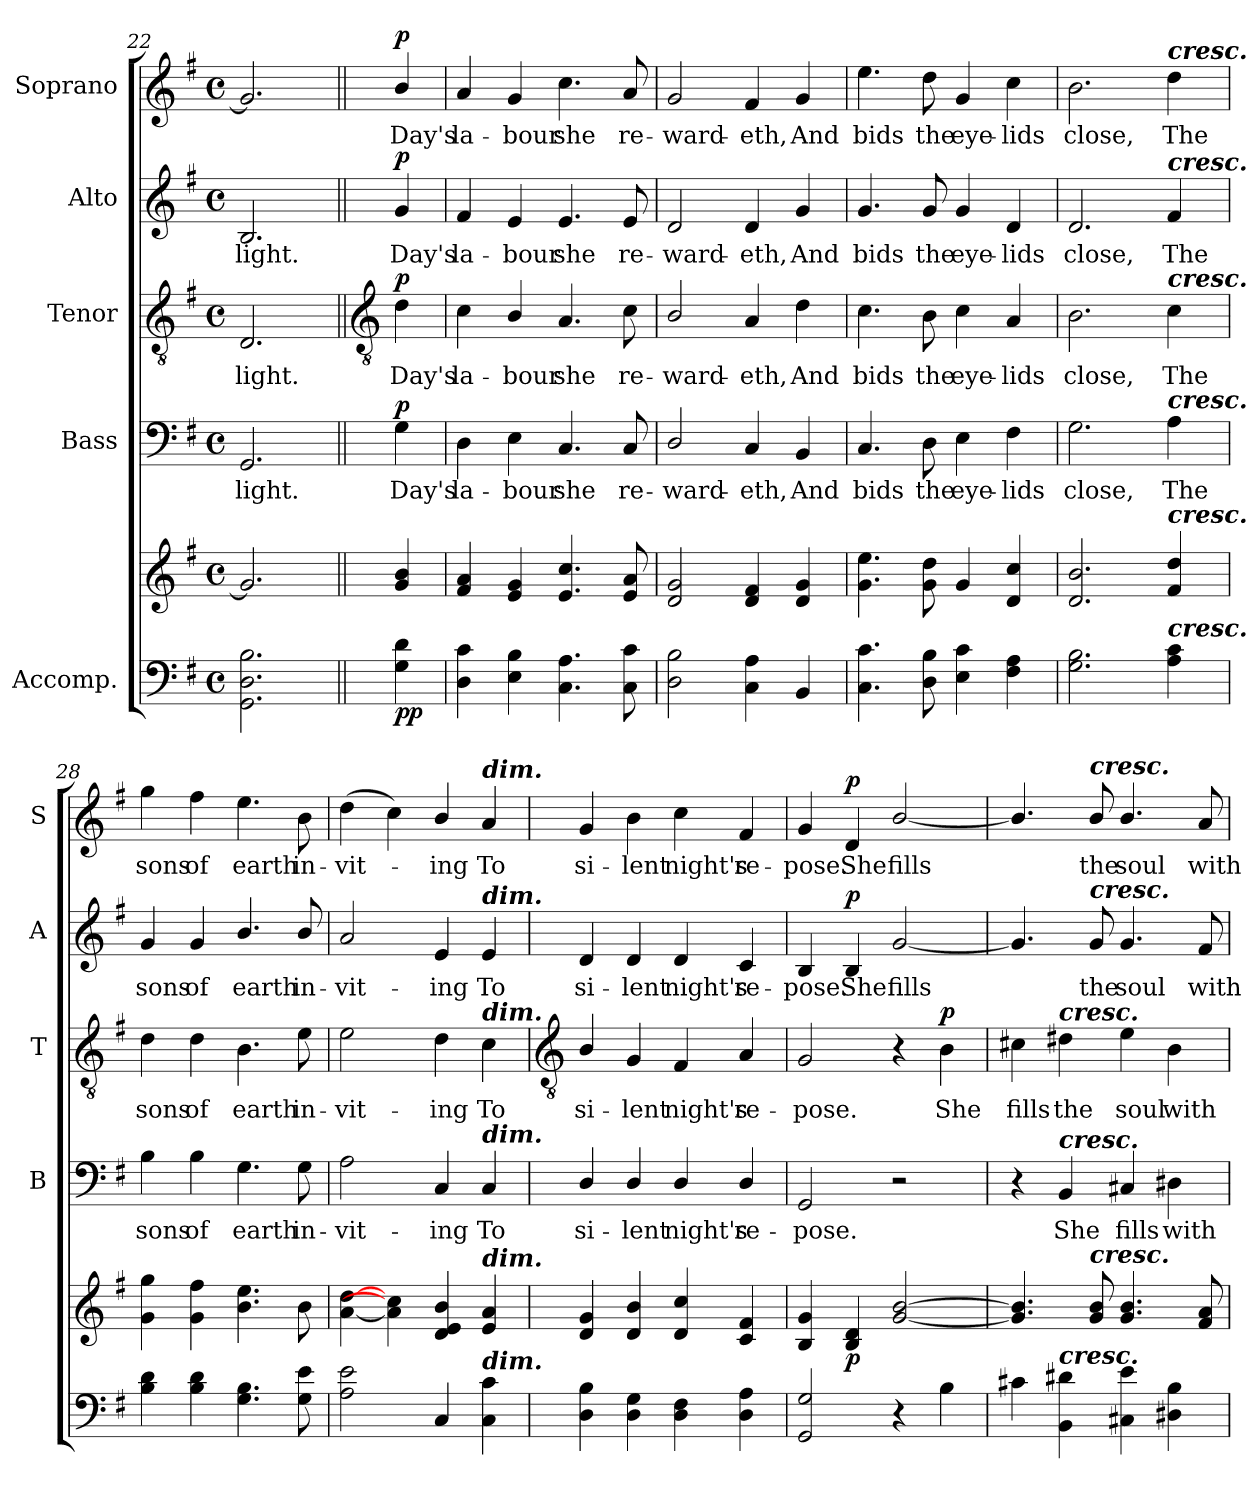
**kern	**kern	**dynam	**kern	**text	**dynam	**kern	**text	**dynam	**kern	**text	**dynam	**kern	**text	**dynam
*part5	*part5	*part5	*part4	*part4	*part4	*part3	*part3	*part3	*part2	*part2	*part2	*part1	*part1	*part1
*staff6	*staff5	*staff5/6	*staff4	*staff4	*staff4	*staff3	*staff3	*staff3	*staff2	*staff2	*staff2	*staff1	*staff1	*staff1
*I"Accomp.	*	*	*I"Bass	*	*	*I"Tenor	*	*	*I"Alto	*	*	*I"Soprano	*	*
*	*	*	*I'B	*	*	*I'T	*	*	*I'A	*	*	*I'S	*	*
*clefF4	*clefG2	*	*clefF4	*	*	*clefGv2	*	*	*clefG2	*	*	*clefG2	*	*
*k[f#]	*k[f#]	*	*k[f#]	*	*	*k[f#]	*	*	*k[f#]	*	*	*k[f#]	*	*
*G:	*G:	*	*G:	*	*	*G:	*	*	*G:	*	*	*G:	*	*
*M4/4	*M4/4	*	*M4/4	*	*	*M4/4	*	*	*M4/4	*	*	*M4/4	*	*
*met(c)	*met(c)	*	*met(c)	*	*	*met(c)	*	*	*met(c)	*	*	*met(c)	*	*
=22	=22	=22	=22	=22	=22	=22	=22	=22	=22	=22	=22	=22	=22	=22
*	*^	*	*	*	*	*	*	*	*	*	*	*	*	*
!	!	!	!	!	!LO:LY:b	!	!	!LO:LY:b	!	!	!LO:LY:b	!	!	!	!
2.GG 2.D 2.B	2.g/]	2.ryy	.	2.GG	light.	.	2.D	light.	.	2.B	light.	.	2.g]	.	.
*	*v	*v	*	*	*	*	*	*	*	*	*	*	*	*	*
!!LO:LB:g=z
=23||	=23||	=23||	=23||	=23||	=23||	=23||	=23||	=23||	=23||	=23||	=23||	=23||	=23||	=23||
*	*	*	*	*	*	*clefGv2	*	*	*	*	*	*	*	*
*	*^	*	*	*	*	*	*	*	*	*	*	*	*	*
!	!	!	!LO:DY:b=2	!	!LO:LY:b	!	!	!LO:LY:b	!	!	!LO:LY:b	!	!	!LO:LY:b	!
!	!	!	!LO:DY:n=1:b	!	!	!LO:DY:b	!	!	!LO:DY:b	!	!	!LO:DY:b	!	!	!LO:DY:b
*	*v	*v	*	*	*	*	*	*	*	*	*	*	*	*	*
4G 4d	4g/ 4b/	p p	4G	Day's	p	4d	Day's	p	4g	Day's	p	4b/	Day's	p
=24	=24	=24	=24	=24	=24	=24	=24	=24	=24	=24	=24	=24	=24	=24
!	!	!	!	!LO:LY:b	!	!	!LO:LY:b	!	!	!LO:LY:b	!	!	!LO:LY:b	!
4D 4c	4f# 4a	.	4D	la-	.	4c	la-	.	4f#	la-	.	4a	la-	.
!	!	!	!	!LO:LY:b	!	!	!LO:LY:b	!	!	!LO:LY:b	!	!	!LO:LY:b	!
4E 4B	4e 4g	.	4E	-bour	.	4B/	-bour	.	4e	-bour	.	4g	-bour	.
!	!	!	!	!LO:LY:b	!	!	!LO:LY:b	!	!	!LO:LY:b	!	!	!LO:LY:b	!
4.C 4.A	4.e 4.cc	.	4.C	she	.	4.A	she	.	4.e	she	.	4.cc	she	.
!	!	!	!	!LO:LY:b	!	!	!LO:LY:b	!	!	!LO:LY:b	!	!	!LO:LY:b	!
8C 8c	8e 8a	.	8C	re-	.	8c	re-	.	8e	re-	.	8a	re-	.
=25	=25	=25	=25	=25	=25	=25	=25	=25	=25	=25	=25	=25	=25	=25
!	!	!	!	!LO:LY:b	!	!	!LO:LY:b	!	!	!LO:LY:b	!	!	!LO:LY:b	!
2D 2B	2d 2g	.	2D/	-ward-	.	2B/	-ward-	.	2d	-ward-	.	2g	-ward-	.
!	!	!	!	!LO:LY:b	!	!	!LO:LY:b	!	!	!LO:LY:b	!	!	!LO:LY:b	!
4C 4A	4d 4f#	.	4C	-eth,	.	4A	-eth,	.	4d	-eth,	.	4f#	-eth,	.
!	!	!	!	!LO:LY:b	!	!	!LO:LY:b	!	!	!LO:LY:b	!	!	!LO:LY:b	!
4BB	4d 4g	.	4BB	And	.	4d	And	.	4g	And	.	4g	And	.
=26	=26	=26	=26	=26	=26	=26	=26	=26	=26	=26	=26	=26	=26	=26
!	!	!	!	!LO:LY:b	!	!	!LO:LY:b	!	!	!LO:LY:b	!	!	!LO:LY:b	!
4.C 4.c	4.g 4.ee	.	4.C	bids	.	4.c	bids	.	4.g	bids	.	4.ee	bids	.
!	!	!	!	!LO:LY:b	!	!	!LO:LY:b	!	!	!LO:LY:b	!	!	!LO:LY:b	!
8D 8B	8g 8dd	.	8D	the	.	8B	the	.	8g	the	.	8dd	the	.
!	!	!	!	!LO:LY:b	!	!	!LO:LY:b	!	!	!LO:LY:b	!	!	!LO:LY:b	!
4E 4c	4g	.	4E	eye-	.	4c	eye-	.	4g	eye-	.	4g	eye-	.
!	!	!	!	!LO:LY:b	!	!	!LO:LY:b	!	!	!LO:LY:b	!	!	!LO:LY:b	!
4F# 4A	4d 4cc	.	4F#	-lids	.	4A	-lids	.	4d	-lids	.	4cc	-lids	.
=27	=27	=27	=27	=27	=27	=27	=27	=27	=27	=27	=27	=27	=27	=27
!	!	!	!	!LO:LY:b	!	!	!LO:LY:b	!	!	!LO:LY:b	!	!	!LO:LY:b	!
2.G 2.B	2.d 2.b	.	2.G	close,	.	2.B	close,	.	2.d	close,	.	2.b	close,	.
!	!	!	!	!	!	!	!	!	!	!	!	!LO:TX:a:Bi:t=cresc.	!	!
!	!	!	!	!	!	!	!	!	!LO:TX:a:Bi:t=cresc.	!	!	!	!	!
!	!	!	!	!	!	!LO:TX:a:Bi:t=cresc.	!	!	!	!	!	!	!	!
!	!	!	!LO:TX:a:Bi:t=cresc.	!	!	!	!	!	!	!	!	!	!	!
!	!LO:TX:a:Bi:t=cresc.	!	!	!	!	!	!	!	!	!	!	!	!	!
!LO:TX:a:Bi:t=cresc.	!	!	!	!	!	!	!	!	!	!	!	!	!	!
!	!	!	!	!LO:LY:b	!	!	!LO:LY:b	!	!	!LO:LY:b	!	!	!LO:LY:b	!
4A 4c	4f# 4dd	.	4A	The	.	4c	The	.	4f#	The	.	4dd	The	.
=28	=28	=28	=28	=28	=28	=28	=28	=28	=28	=28	=28	=28	=28	=28
!	!	!	!	!LO:LY:b	!	!	!LO:LY:b	!	!	!LO:LY:b	!	!	!LO:LY:b	!
4B 4d	4g 4gg	.	4B	sons	.	4d	sons	.	4g	sons	.	4gg	sons	.
!	!	!	!	!LO:LY:b	!	!	!LO:LY:b	!	!	!LO:LY:b	!	!	!LO:LY:b	!
4B 4d	4g 4ff#	.	4B	of	.	4d	of	.	4g	of	.	4ff#	of	.
!	!	!	!	!LO:LY:b	!	!	!LO:LY:b	!	!	!LO:LY:b	!	!	!LO:LY:b	!
4.G 4.B	4.b 4.ee	.	4.G	earth	.	4.B	earth	.	4.b/	earth	.	4.ee	earth	.
!	!	!	!	!LO:LY:b	!	!	!LO:LY:b	!	!	!LO:LY:b	!	!	!LO:LY:b	!
8G 8e	8b	.	8G	in-	.	8e	in-	.	8b/	in-	.	8b	in-	.
=29	=29	=29	=29	=29	=29	=29	=29	=29	=29	=29	=29	=29	=29	=29
!	!	!	!	!LO:LY:b	!	!	!LO:LY:b	!	!	!LO:LY:b	!	!	!LO:LY:b	!
2A 2e	[4a [4dd	.	2A	-vit-	.	2e	-vit-	.	2a	-vit-	.	(>4dd	-vit-	.
.	4a] 4cc]	.	.	.	.	.	.	.	.	.	.	4cc)	.	.
!	!	!	!	!LO:LY:b	!	!	!LO:LY:b	!	!	!LO:LY:b	!	!	!LO:LY:b	!
4C	4d/ 4e/ 4b/	.	4C	-ing	.	4d	-ing	.	4e	-ing	.	4b/	ing	.
!	!	!	!	!	!	!	!	!	!	!	!	!LO:TX:a:Bi:t=dim.	!	!
!	!	!	!	!	!	!	!	!	!LO:TX:a:Bi:t=dim.	!	!	!	!	!
!	!	!	!	!	!	!LO:TX:a:Bi:t=dim.	!	!	!	!	!	!	!	!
!	!	!	!LO:TX:a:Bi:t=dim.	!	!	!	!	!	!	!	!	!	!	!
!	!LO:TX:a:Bi:t=dim.	!	!	!	!	!	!	!	!	!	!	!	!	!
!LO:TX:a:Bi:t=dim.	!	!	!	!	!	!	!	!	!	!	!	!	!	!
!	!	!	!	!LO:LY:b	!	!	!LO:LY:b	!	!	!LO:LY:b	!	!	!LO:LY:b	!
4C 4c	4e 4a	.	4C	To	.	4c	To	.	4e	To	.	4a	To	.
!!LO:LB:g=z
=30	=30	=30	=30	=30	=30	=30	=30	=30	=30	=30	=30	=30	=30	=30
*	*	*	*	*	*	*clefGv2	*	*	*	*	*	*	*	*
!	!	!	!	!LO:LY:b	!	!	!LO:LY:b	!	!	!LO:LY:b	!	!	!LO:LY:b	!
4D\ 4B\	4d 4g	.	4D/	si-	.	4B/	si-	.	4d	si-	.	4g	si-	.
!	!	!	!	!LO:LY:b	!	!	!LO:LY:b	!	!	!LO:LY:b	!	!	!LO:LY:b	!
4D\ 4G\	4d 4b	.	4D/	-lent	.	4G	-lent	.	4d	-lent	.	4b	-lent	.
!	!	!	!	!LO:LY:b	!	!	!LO:LY:b	!	!	!LO:LY:b	!	!	!LO:LY:b	!
4D\ 4F#\	4d 4cc	.	4D/	night's	.	4F#	night's	.	4d	night's	.	4cc	night's	.
!	!	!	!	!LO:LY:b	!	!	!LO:LY:b	!	!	!LO:LY:b	!	!	!LO:LY:b	!
4D\ 4A\	4c 4f#	.	4D/	re-	.	4A	re-	.	4c	re-	.	4f#	re-	.
=31	=31	=31	=31	=31	=31	=31	=31	=31	=31	=31	=31	=31	=31	=31
!	!	!	!	!LO:LY:b	!	!	!LO:LY:b	!	!	!LO:LY:b	!	!	!LO:LY:b	!
2GG 2G	4B 4g	.	2GG	-pose.	.	2G	-pose.	.	4B	-pose.	.	4g	-pose.	.
!	!	!LO:DY:b	!	!	!	!	!	!	!	!LO:LY:b	!LO:DY:b	!	!LO:LY:b	!LO:DY:b
.	4B 4d	p	.	.	.	.	.	.	4B	She	p	4d	She	p
!	!	!	!	!	!	!	!	!	!	!LO:LY:b	!	!	!LO:LY:b	!
4r	[2g/ [2b/	.	2r	.	.	4r	.	.	[2g	fills	.	[2b/	fills	.
!	!	!	!	!	!	!	!LO:LY:b	!LO:DY:b	!	!	!	!	!	!
4B	.	.	.	.	.	4B	She	p	.	.	.	.	.	.
=32	=32	=32	=32	=32	=32	=32	=32	=32	=32	=32	=32	=32	=32	=32
!	!	!	!	!	!	!	!LO:LY:b	!	!	!	!	!	!	!
4c#X	4.g/] 4.b/]	.	4r	.	.	4c#X	fills	.	4.g]	.	.	4.b/]	.	.
!	!	!	!	!	!	!LO:TX:a:Bi:t=cresc.	!	!	!	!	!	!	!	!
!	!	!	!LO:TX:a:Bi:t=cresc.	!	!	!	!	!	!	!	!	!	!	!
!LO:TX:a:Bi:t=cresc.	!	!	!	!	!	!	!	!	!	!	!	!	!	!
!	!	!	!	!LO:LY:b	!	!	!LO:LY:b	!	!	!	!	!	!	!
4BB 4d#X	.	.	4BB	She	.	4d#X	the	.	.	.	.	.	.	.
!	!	!	!	!	!	!	!	!	!	!	!	!LO:TX:a:Bi:t=cresc.	!	!
!	!	!	!	!	!	!	!	!	!LO:TX:a:Bi:t=cresc.	!	!	!	!	!
!	!LO:TX:a:Bi:t=cresc.	!	!	!	!	!	!	!	!	!	!	!	!	!
!	!	!	!	!	!	!	!	!	!	!LO:LY:b	!	!	!LO:LY:b	!
.	8g/ 8b/	.	.	.	.	.	.	.	8g/	the	.	8b/	the	.
!	!	!	!	!LO:LY:b	!	!	!LO:LY:b	!	!	!LO:LY:b	!	!	!LO:LY:b	!
4C#X 4e	4.g/ 4.b/	.	4C#X	fills	.	4e	soul	.	4.g/	soul	.	4.b/	soul	.
!	!	!	!	!LO:LY:b	!	!	!LO:LY:b	!	!	!	!	!	!	!
4D#X 4B	.	.	4D#X	with	.	4B	with	.	.	.	.	.	.	.
!	!	!	!	!	!	!	!	!	!	!LO:LY:b	!	!	!LO:LY:b	!
.	8f# 8a	.	.	.	.	.	.	.	8f#	with	.	8a	with	.
=	=	=	=	=	=	=	=	=	=	=	=	=	=	=
*-	*-	*-	*-	*-	*-	*-	*-	*-	*-	*-	*-	*-	*-	*-
